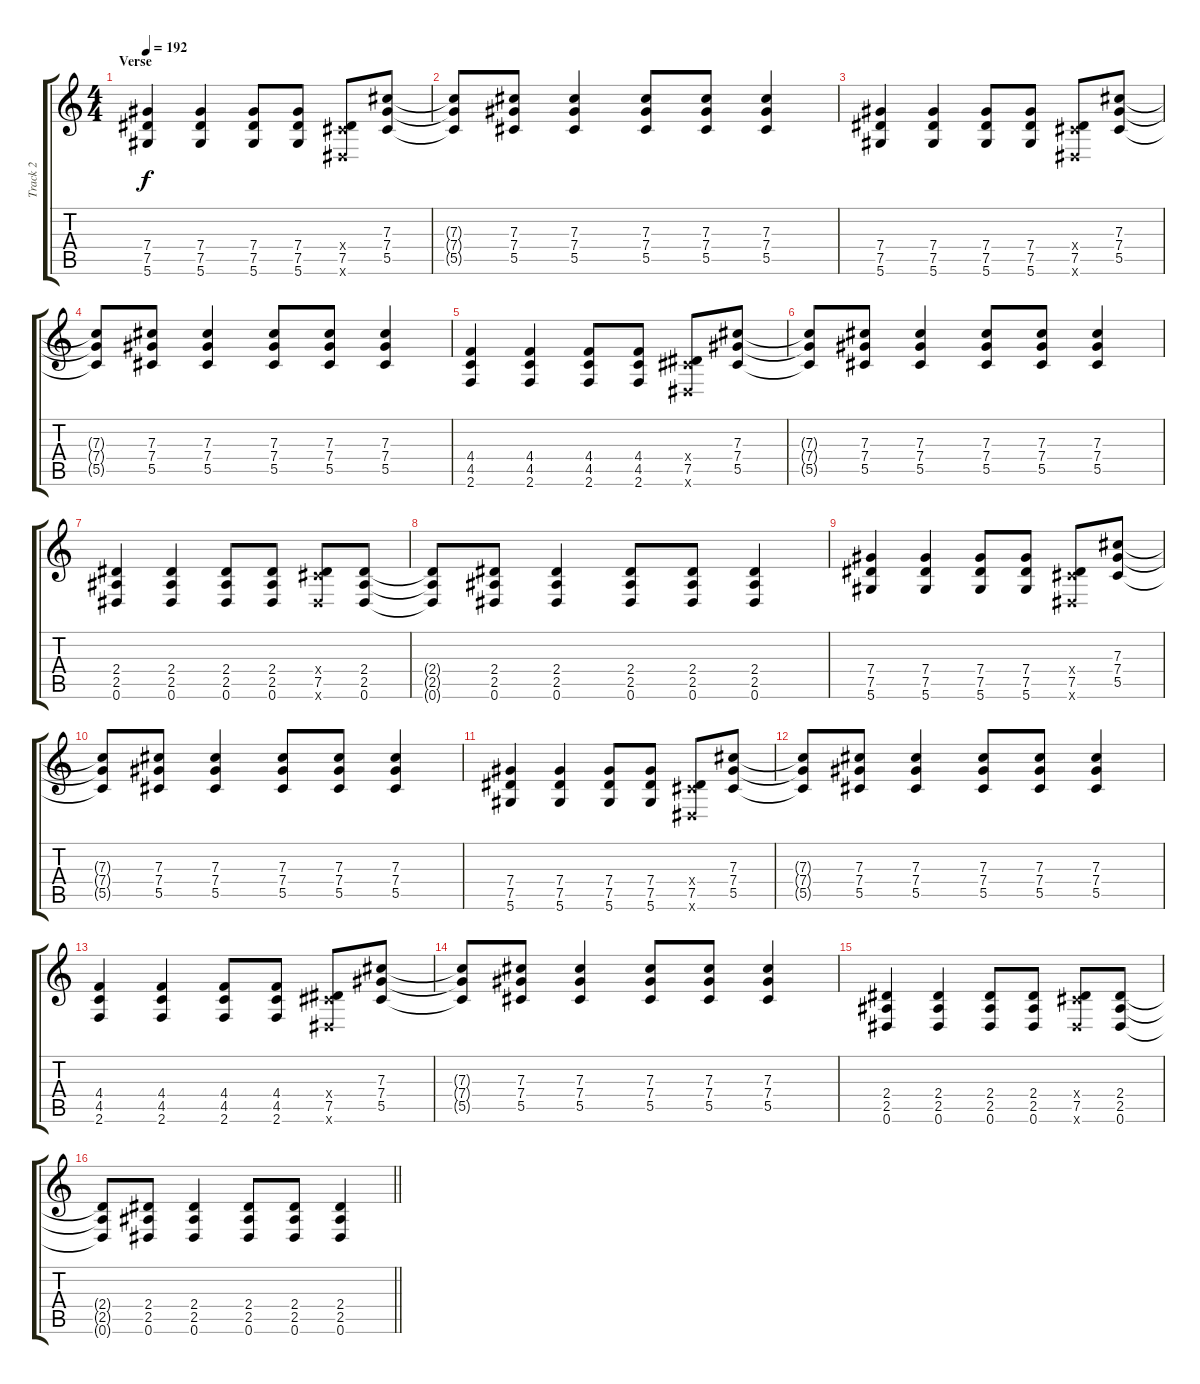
\track ("Track 2" "Track 2") {instrument distortionguitar}
\staff {score tabs}
\tuning (Eb4 Bb3 Gb3 Db3 Ab2 Eb2) {hide}
\ts (4 4)
\section ("" "Verse")
\tempo 192
\clef g2
\ks c
(7.4 7.5 5.6).4{dy f} (7.4 7.5 5.6).4 (7.4 7.5 5.6).8 (7.4 7.5 5.6).8 (0.4{x} 7.5 0.6{x}).8 (7.3 7.4 5.5).8 |
(7.3{t} 7.4{t} 5.5{t}).8 (7.3 7.4 5.5).8 (7.3 7.4 5.5).4 (7.3 7.4 5.5).8 (7.3 7.4 5.5).8 (7.3 7.4 5.5).4 |
(7.4 7.5 5.6).4 (7.4 7.5 5.6).4 (7.4 7.5 5.6).8 (7.4 7.5 5.6).8 (0.4{x} 7.5 0.6{x}).8 (7.3 7.4 5.5).8 |
(7.3{t} 7.4{t} 5.5{t}).8 (7.3 7.4 5.5).8 (7.3 7.4 5.5).4 (7.3 7.4 5.5).8 (7.3 7.4 5.5).8 (7.3 7.4 5.5).4 |
(4.4 4.5 2.6).4 (4.4 4.5 2.6).4 (4.4 4.5 2.6).8 (4.4 4.5 2.6).8 (0.4{x} 7.5 0.6{x}).8 (7.3 7.4 5.5).8 |
(7.3{t} 7.4{t} 5.5{t}).8 (7.3 7.4 5.5).8 (7.3 7.4 5.5).4 (7.3 7.4 5.5).8 (7.3 7.4 5.5).8 (7.3 7.4 5.5).4 |
(2.4 2.5 0.6).4 (2.4 2.5 0.6).4 (2.4 2.5 0.6).8 (2.4 2.5 0.6).8 (0.4{x} 7.5 0.6{x}).8 (2.4 2.5 0.6).8 |
(2.4{t} 2.5{t} 0.6{t}).8 (2.4 2.5 0.6).8 (2.4 2.5 0.6).4 (2.4 2.5 0.6).8 (2.4 2.5 0.6).8 (2.4 2.5 0.6).4 |
(7.4 7.5 5.6).4 (7.4 7.5 5.6).4 (7.4 7.5 5.6).8 (7.4 7.5 5.6).8 (0.4{x} 7.5 0.6{x}).8 (7.3 7.4 5.5).8 |
(7.3{t} 7.4{t} 5.5{t}).8 (7.3 7.4 5.5).8 (7.3 7.4 5.5).4 (7.3 7.4 5.5).8 (7.3 7.4 5.5).8 (7.3 7.4 5.5).4 |
(7.4 7.5 5.6).4 (7.4 7.5 5.6).4 (7.4 7.5 5.6).8 (7.4 7.5 5.6).8 (0.4{x} 7.5 0.6{x}).8 (7.3 7.4 5.5).8 |
(7.3{t} 7.4{t} 5.5{t}).8 (7.3 7.4 5.5).8 (7.3 7.4 5.5).4 (7.3 7.4 5.5).8 (7.3 7.4 5.5).8 (7.3 7.4 5.5).4 |
(4.4 4.5 2.6).4 (4.4 4.5 2.6).4 (4.4 4.5 2.6).8 (4.4 4.5 2.6).8 (0.4{x} 7.5 0.6{x}).8 (7.3 7.4 5.5).8 |
(7.3{t} 7.4{t} 5.5{t}).8 (7.3 7.4 5.5).8 (7.3 7.4 5.5).4 (7.3 7.4 5.5).8 (7.3 7.4 5.5).8 (7.3 7.4 5.5).4 |
(2.4 2.5 0.6).4 (2.4 2.5 0.6).4 (2.4 2.5 0.6).8 (2.4 2.5 0.6).8 (0.4{x} 7.5 0.6{x}).8 (2.4 2.5 0.6).8 |
\barLineRight lightlight
(2.4{t} 2.5{t} 0.6{t}).8 (2.4 2.5 0.6).8 (2.4 2.5 0.6).4 (2.4 2.5 0.6).8 (2.4 2.5 0.6).8 (2.4 2.5 0.6).4
